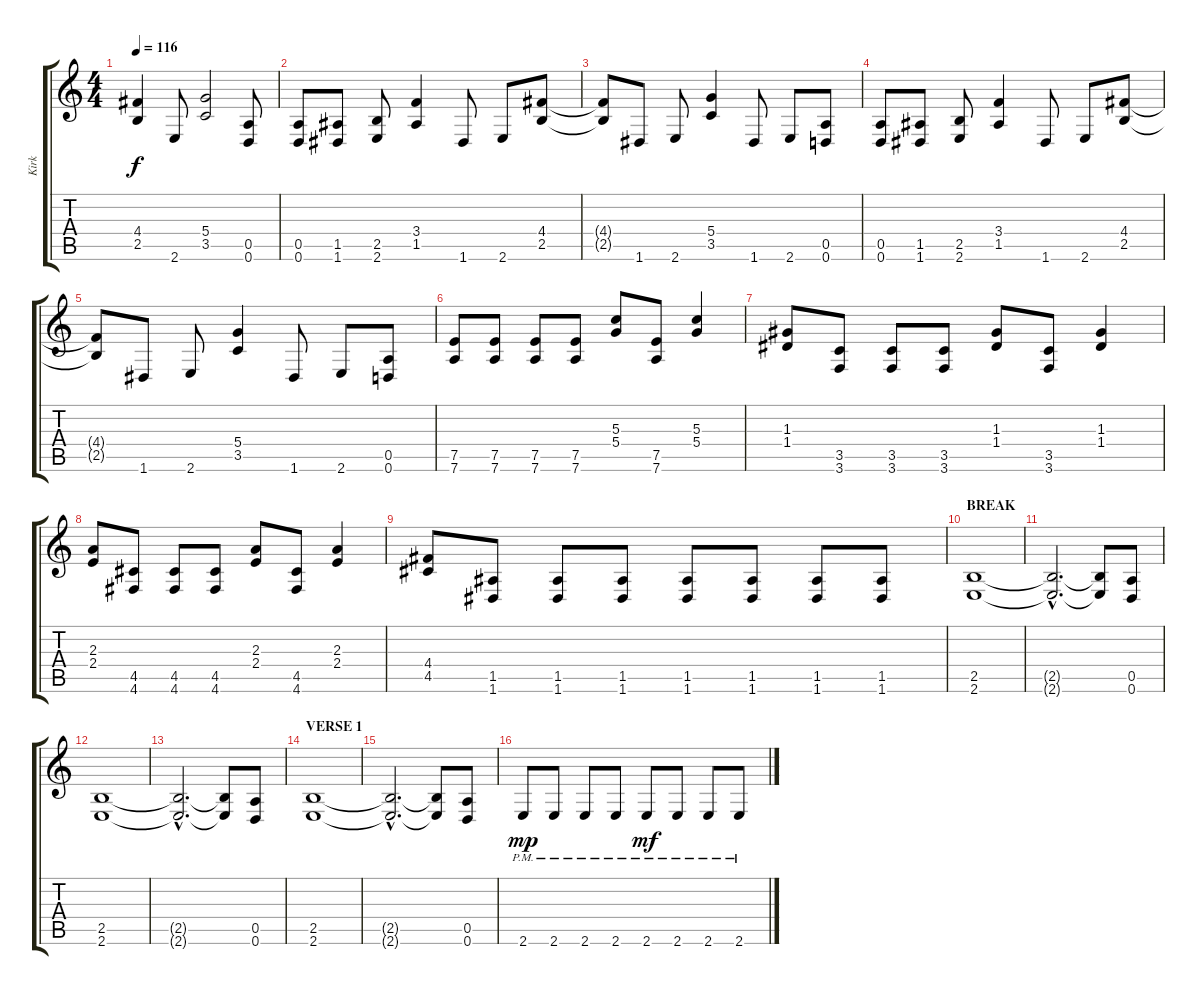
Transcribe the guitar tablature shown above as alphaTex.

\track ("Kirk" "Kirk") {instrument distortionguitar}
\staff {score tabs}
\tuning (E4 B3 G3 D3 A2 D2) {hide}
\ts (4 4)
\tempo 116
\clef g2
\ks c
(4.4{t} 2.5{t}).4{dy f} 2.6.8 (5.4 3.5).2 (0.5 0.6).8 |
(0.5 0.6).8 (1.5 1.6).8 (2.5 2.6).8 (3.4 1.5).4 1.6.8 2.6.8 (4.4 2.5).8 |
(4.4{t} 2.5{t}).8 1.6.8 2.6.8 (5.4 3.5).4 1.6.8 2.6.8 (0.5 0.6).8 |
(0.5 0.6).8 (1.5 1.6).8 (2.5 2.6).8 (3.4 1.5).4 1.6.8 2.6.8 (4.4 2.5).8 |
(4.4{t} 2.5{t}).8 1.6.8 2.6.8 (5.4 3.5).4 1.6.8 2.6.8 (0.5 0.6).8 |
(7.5 7.6).8 (7.5 7.6).8 (7.5 7.6).8 (7.5 7.6).8 (5.3 5.4).8 (7.5 7.6).8 (5.3 5.4).4 |
(1.3 1.4).8 (3.5 3.6).8 (3.5 3.6).8 (3.5 3.6).8 (1.3 1.4).8 (3.5 3.6).8 (1.3 1.4).4 |
(2.3 2.4).8 (4.5 4.6).8 (4.5 4.6).8 (4.5 4.6).8 (2.3 2.4).8 (4.5 4.6).8 (2.3 2.4).4 |
(4.4 4.5).8 (1.5 1.6).8 (1.5 1.6).8 (1.5 1.6).8 (1.5 1.6).8 (1.5 1.6).8 (1.5 1.6).8 (1.5 1.6).8 |
\section ("" "BREAK")
(2.5 2.6).1 |
(2.5{hac t} 2.6{hac t}).2{d} (2.5{t} 2.6{t}).8 (0.5 0.6).8 |
(2.5 2.6).1 |
(2.5{hac t} 2.6{hac t}).2{d} (2.5{t} 2.6{t}).8 (0.5 0.6).8 |
\section ("" "VERSE 1")
(2.5 2.6).1{volume 10} |
(2.5{hac t} 2.6{hac t}).2{d} (2.5{t} 2.6{t}).8 (0.5 0.6).8 |
2.6{pm}.8{dy mp} 2.6{pm}.8 2.6{pm}.8 2.6{pm}.8 2.6{pm}.8{dy mf} 2.6{pm}.8 2.6{pm}.8 2.6{pm}.8
